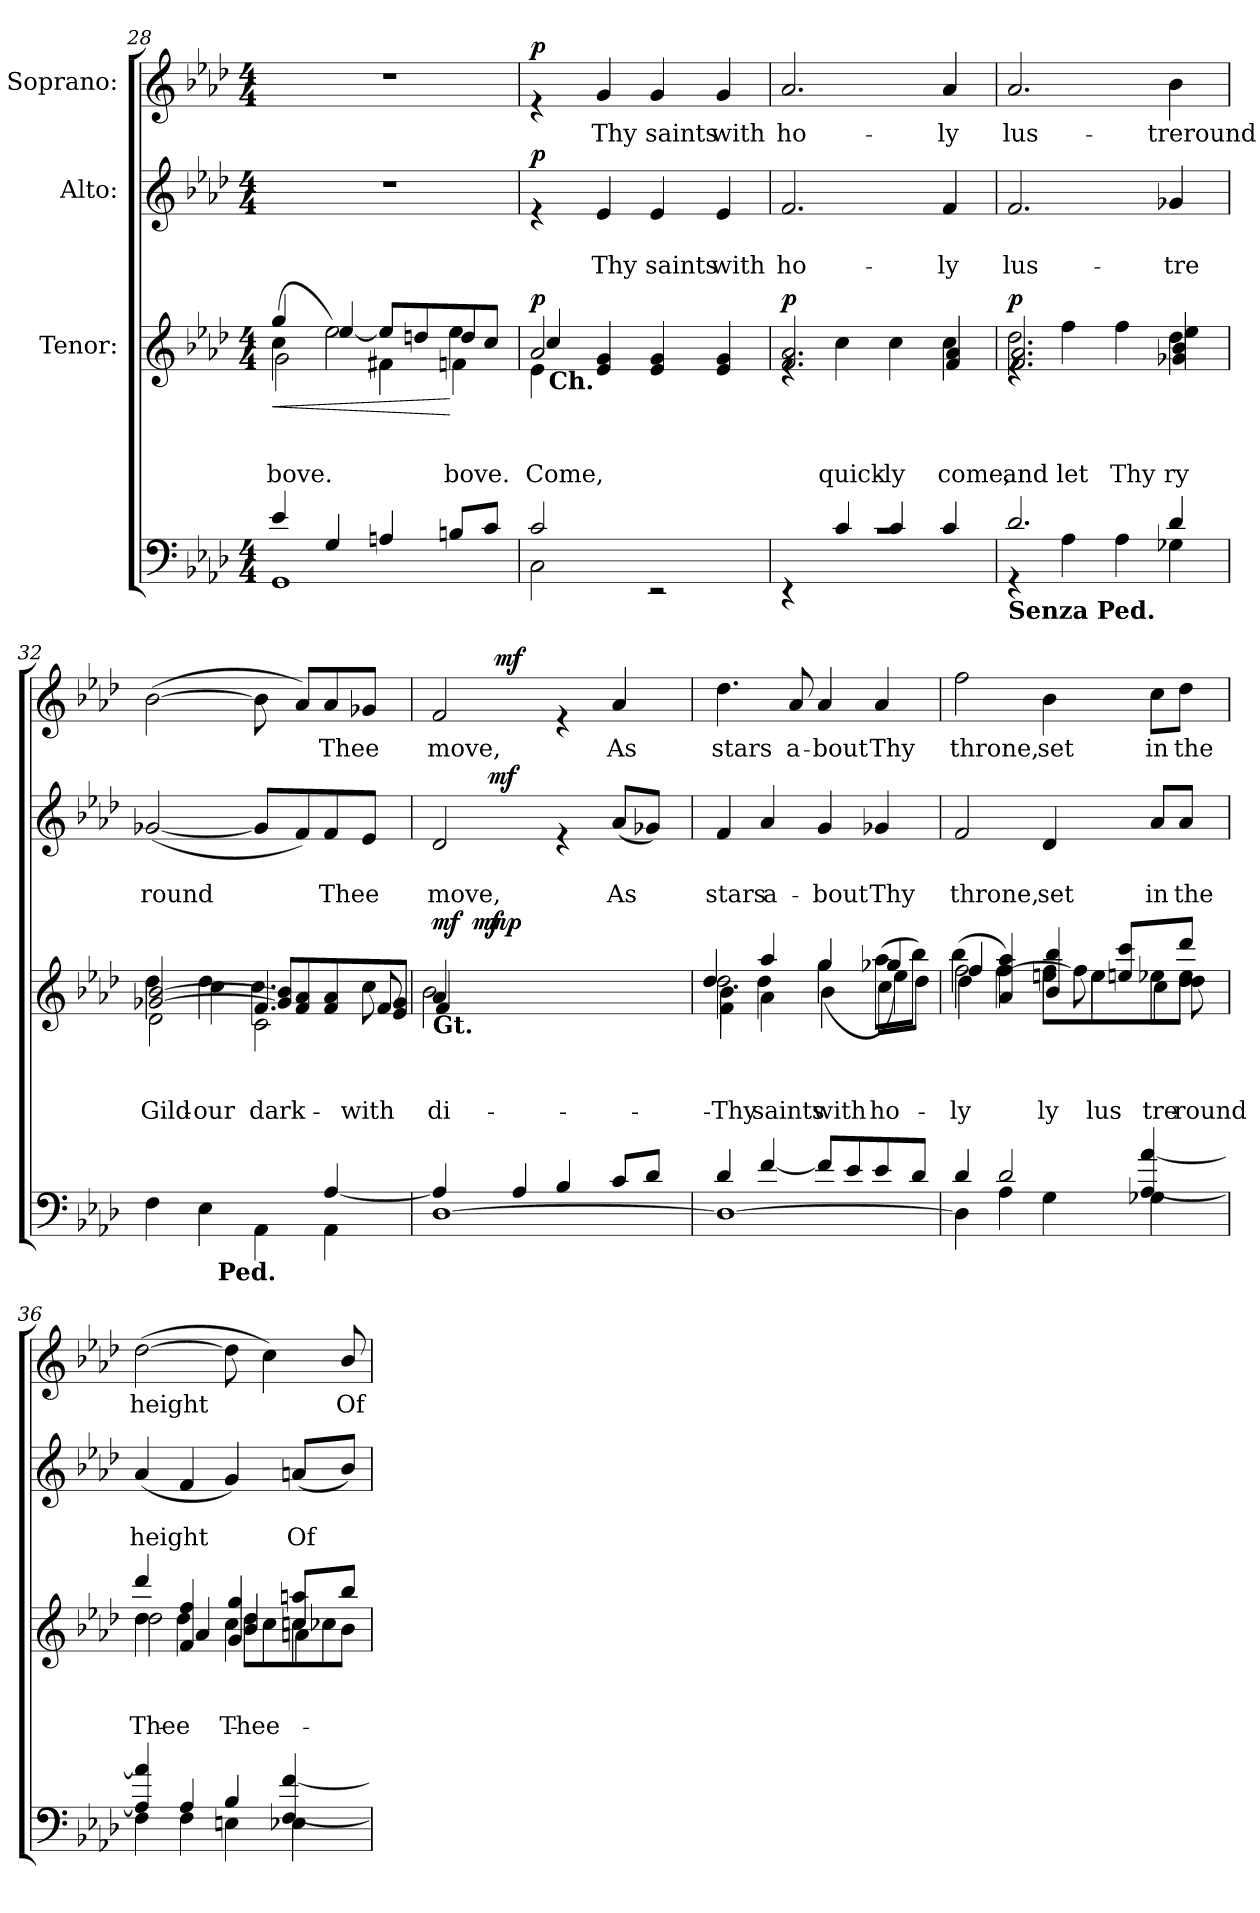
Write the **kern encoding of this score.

**kern	**kern	**text	**text	**text	**dynam	**kern	**text	**text	**dynam	**kern	**text	**dynam
*part4	*part3	*part3	*part3	*part3	*part3	*part2	*part2	*part2	*part2	*part1	*part1	*part1
*staff4	*staff3	*staff3	*staff3	*staff3	*staff3	*staff2	*staff2	*staff2	*staff2	*staff1	*staff1	*staff1
*	*I"Tenor:	*	*	*	*	*I"Alto:	*	*	*	*I"Soprano:	*	*
*clefF4	*clefG2	*	*	*	*	*clefG2	*	*	*	*clefG2	*	*
*k[b-e-a-d-]	*k[b-e-a-d-]	*	*	*	*	*k[b-e-a-d-]	*	*	*	*k[b-e-a-d-]	*	*
*A-:	*A-:	*	*	*	*	*A-:	*	*	*	*A-:	*	*
*M4/4	*M4/4	*	*	*	*	*M4/4	*	*	*	*M4/4	*	*
=28	=28	=28	=28	=28	=28	=28	=28	=28	=28	=28	=28	=28
*^	*	*	*	*	*	*	*	*	*	*	*	*
!	!	!	!	!	!LO:LY:b	!LO:HP:b	!	!	!	!	!	!	!
*	*	*^	*	*	*	*	*	*	*	*	*	*	*
*	*	*	*^	*	*	*	*	*	*	*	*	*	*	*
1GG	4e-/	(>4cc\	4gg/	2g\	.	.	bove.	<	1r	.	.	.	1r	.	.
.	4G/	2ee-\)	[<4ee-/	.	.	.	.	.	.	.	.	.	.	.	.
.	4An/	.	8ee-/L]	4f#X\	.	.	.	.	.	.	.	.	.	.	.
.	.	.	8ddn/	.	.	.	.	.	.	.	.	.	.	.	.
!	!	!	!	!	!	!	!LO:LY:b	!	!	!	!	!	!	!	!
.	8Bn/L	4ee-\	8dd/	4fn\	.	.	bove.	[	.	.	.	.	.	.	.
.	8c/J	.	8cc/J	.	.	.	.	.	.	.	.	.	.	.	.
*	*	*	*v	*v	*	*	*	*	*	*	*	*	*	*	*
!!LO:LB:g=z
=29	=29	=29	=29	=29	=29	=29	=29	=29	=29	=29	=29	=29	=29	=29
!	!	!	!	!	!	!LO:LY:b	!LO:DY:b	!	!	!	!LO:DY:a	!	!	!LO:DY:a
*	*	*^	*^	*	*	*	*	*	*	*	*	*	*	*
2C\	2c/	2a-/	4cc/	4e-\	24ryy	.	.	Come,	p	4re	.	.	p	4re	.	p
!	!	!	!	!	!LO:TX:b:B:t=Ch.	!	!	!	!	!	!	!	!	!	!	!
.	.	.	.	.	3%2ryy	.	.	.	.	.	.	.	.	.	.	.
!	!	!	!	!	!	!	!	!	!	!	!	!LO:LY:b	!	!	!LO:LY:b	!
.	.	.	4e-/ 4g/	2.ryy	.	.	.	.	.	4e-/	.	Thy	.	4g/	Thy	.
!	!	!	!	!	!	!	!	!	!	!	!	!LO:LY:b	!	!	!LO:LY:b	!
2ryy	2rEE	2ryy	4e-/ 4g/	.	.	.	.	.	.	4e-/	.	saints	.	4g/	saints	.
.	.	.	.	.	6..ryy	.	.	.	.	.	.	.	.	.	.	.
!	!	!	!	!	!	!	!	!	!	!	!	!LO:LY:b	!	!	!LO:LY:b	!
.	.	.	4e-/ 4g/	.	.	.	.	.	.	4e-/	.	with	.	4g/	with	.
=30	=30	=30	=30	=30	=30	=30	=30	=30	=30	=30	=30	=30	=30	=30	=30	=30
!	!	!	!	!	!	!	!	!	!LO:DY:a	!	!	!LO:LY:b	!	!	!LO:LY:b	!
*	*	*	*v	*v	*v	*	*	*	*	*	*	*	*	*	*	*
1rc	4rEE	4re	2.f/ 2.a-/	.	.	.	p	2.f/	.	ho-	.	2.a-/	ho-	.
!	!	!	!	!	!	!LO:LY:b	!	!	!	!	!	!	!	!
.	4c/	4cc\	.	.	.	quick-	.	.	.	.	.	.	.	.
!	!	!	!	!	!	!LO:LY:b	!	!	!	!	!	!	!	!
.	4c/	4cc\	.	.	.	-ly	.	.	.	.	.	.	.	.
!	!	!	!	!	!	!LO:LY:b	!	!	!	!LO:LY:b	!	!	!LO:LY:b	!
.	4c/	4cc\	4f/ 4a-/	.	.	come,	.	4f/	.	-ly	.	4a-/	-ly	.
=31	=31	=31	=31	=31	=31	=31	=31	=31	=31	=31	=31	=31	=31	=31
!LO:TX:b:B:t=Senza Ped.	!	!	!	!	!	!	!	!	!	!	!	!	!	!
!	!	!	!	!	!	!LO:LY:b	!LO:DY:a	!	!	!LO:LY:b	!	!	!LO:LY:b	!
*	*	*	*^	*	*	*	*	*	*	*	*	*	*	*
4rGG	2.d-/	2.dd-\	4re	2.f/ 2.a-/	.	.	and	p	2.f/	.	lus-	.	2.a-/	lus-	.
!	!	!	!	!	!	!	!LO:LY:b	!	!	!	!	!	!	!	!
4A-\	.	.	4ff\	.	.	.	-let	.	.	.	.	.	.	.	.
!	!	!	!	!	!	!	!LO:LY:b	!	!	!	!	!	!	!	!
4A-\	.	.	4ff\	.	.	.	Thy	.	.	.	.	.	.	.	.
!	!	!	!	!	!	!	!LO:LY:b	!	!	!	!	!	!	!	!
!	!	!	!	!	!	!	!LO:LY:b	!	!	!	!LO:LY:b	!	!	!LO:LY:b	!
4G-X\	4d-/	4dd-\	4ee-\	4g-X/ 4b-/	.	.	ry	.	4g-X/	.	-tre	.	4b-\	-treround	.
=32	=32	=32	=32	=32	=32	=32	=32	=32	=32	=32	=32	=32	=32	=32	=32
!	!	!	!	!	!	!	!LO:LY:b	!	!	!	!	!	!	!	!
!	!	!	!	!	!	!	!LO:LY:b	!	!	!	!LO:LY:b	!	!	!	!
*	*^	*	*	*^	*	*	*	*	*	*	*	*	*	*	*
4F\	2.ryy	4ryy	4dd-\	4dd-\	[<2g-X/ [<2b-/	2d-\	.	.	Gild-	.	(<[<2g-X/	.	round	.	(>[>2b-\	.	.
!	!	!	!	!	!	!	!	!	!LO:LY:b	!	!	!	!	!	!	!	!
!	!	!	!	!	!	!	!	!	!LO:LY:b	!	!	!	!	!	!	!	!
4E-\	.	16ryy	4dd-\	4cc\	.	.	.	.	-our	.	.	.	.	.	.	.	.
!	!	!LO:TX:b:B:t=Ped.	!	!	!	!	!	!	!	!	!	!	!	!	!	!	!
.	.	2ryy	.	.	.	.	.	.	.	.	.	.	.	.	.	.	.
!	!	!	!	!	!	!	!	!	!LO:LY:b	!	!	!	!	!	!	!	!
!	!	!	!	!	!	!	!	!	!LO:LY:b	!	!	!	!	!	!	!	!
4AA-\	.	.	4.f/	4.cc\	8g-/] 8b-/]L	2c\	.	.	dark-	.	8g-/L]	.	.	.	8b-\]	.	.
.	.	.	.	.	8f/ 8a-/	.	.	.	.	.	8f/)	.	.	.	8a-/L)	.	.
!	!	!	!	!	!	!	!	!	!	!	!	!	!LO:LY:b	!	!	!LO:LY:b	!
4AA-\	[<4A-/	.	.	.	8f/ 8a-/	.	.	.	.	.	8f/	.	Thee	.	8a-/	Thee	.
.	.	8.ryy	.	.	.	.	.	.	.	.	.	.	.	.	.	.	.
!	!	!	!	!	!	!	!	!	!LO:LY:b	!	!	!	!	!	!	!	!
!	!	!	!	!	!	!	!	!	!LO:LY:b	!	!	!	!	!	!	!	!
.	.	.	8cc\	8f/	8e-/ 8g-/J	.	.	.	-with	.	8e-/J	.	.	.	8g-X/J	.	.
=33	=33	=33	=33	=33	=33	=33	=33	=33	=33	=33	=33	=33	=33	=33	=33	=33	=33
!	!	!	!LO:TX:b:B:t=Gt.	!	!	!	!	!	!	!	!	!	!	!	!	!	!
!	!	!	!	!	!	!	!	!	!LO:LY:b	!	!	!	!	!	!	!	!
!	!	!	!	!	!	!	!	!	!LO:LY:b	!LO:DY:a	!	!	!LO:LY:b	!	!	!LO:LY:b	!
*	*v	*v	*	*	*	*	*	*	*	*	*^	*	*	*	*^	*	*
[>1D-	4A-/]	8ryy	4a-/	2b-\	4f/	.	.	di-	mf	2d-/	8.ryy	.	move,	.	2f/	6ryy	move,	.
.	.	32ryy	.	.	.	.	.	.	.	.	.	.	.	.	.	.	.	.
!	!	!	!	!	!	!	!	!	!LO:DY:a	!	!	!	!	!	!	!	!	!
.	.	32ryy	.	.	.	.	.	.	mf	.	.	.	.	.	.	.	.	.
.	.	.	.	.	.	.	.	.	.	.	.	.	.	.	.	48.ryy	.	.
!	!	!	!	!	!	!	!	!	!LO:DY:b	!	!	!	!	!LO:DY:a	!	!	!	!
.	.	2ryy	.	.	.	.	.	.	mp	.	2ryy	.	.	mf	.	.	.	.
!	!	!	!	!	!	!	!	!	!	!	!	!	!	!	!	!	!	!LO:DY:a
.	.	.	.	.	.	.	.	.	.	.	.	.	.	.	.	3%2ryy	.	mf
.	4A-/	.	2ryy	.	2ryy	.	.	.	.	.	.	.	.	.	.	.	.	.
.	4B-/	.	.	2ryy	.	.	.	.	.	4re	.	.	.	.	4re	.	.	.
.	.	4ryy	.	.	.	.	.	.	.	.	4ryy	.	.	.	.	.	.	.
!	!	!	!	!	!	!	!	!	!	!	!	!	!LO:LY:b	!	!	!	!LO:LY:b	!
.	8c/L	.	4ryy	.	4ryy	.	.	.	.	(<8a-/L	.	.	As	.	4a-/	.	As	.
.	.	.	.	.	.	.	.	.	.	.	.	.	.	.	.	12ryy	.	.
.	8d-/J	.	.	.	.	.	.	.	.	8g-X/J)	.	.	.	.	.	.	.	.
.	.	16ryy	.	.	.	.	.	.	.	.	16ryy	.	.	.	.	.	.	.
.	.	.	.	.	.	.	.	.	.	.	.	.	.	.	.	24ryy	.	.
.	.	.	.	.	.	.	.	.	.	.	.	.	.	.	.	96ryy	.	.
!!LO:LB:g=z
=34	=34	=34	=34	=34	=34	=34	=34	=34	=34	=34	=34	=34	=34	=34	=34	=34	=34	=34
!	!	!	!	!	!	!	!	!LO:LY:b	!	!	!	!	!	!	!	!	!	!
!	!	!	!	!	!	!	!	!LO:LY:b	!	!	!	!	!LO:LY:b	!	!	!	!LO:LY:b	!
*	*	*	*	*	*	*	*	*	*	*v	*v	*	*	*	*	*	*	*
*	*	*	*	*	*	*	*	*	*	*	*	*	*	*v	*v	*	*
1D-_	4d-/	2.dd-\	4b-\	4dd-/	4f\	.	.	Thy	.	4f/	.	stars	.	4.dd-\	stars	.
!	!	!	!	!	!	!	!	!LO:LY:b	!	!	!	!LO:LY:b	!	!	!	!
.	[<4f/	.	4aa-/	4a-\	4dd-\	.	.	saints	.	4a-/	.	a-	.	.	.	.
!	!	!	!	!	!	!	!	!	!	!	!	!	!	!	!LO:LY:b	!
.	.	.	.	.	.	.	.	.	.	.	.	.	.	8a-/	a-	.
!	!	!	!	!	!	!	!	!LO:LY:b	!	!	!	!LO:LY:b	!	!	!LO:LY:b	!
.	8f/L]	.	(<4gg/	4gg\	4b-\	.	.	with	.	4g/	.	-bout	.	4a-/	-bout	.
.	8e-/	.	.	.	.	.	.	.	.	.	.	.	.	.	.	.
!	!	!	!	!	!	!	!	!LO:LY:b	!	!	!	!	!	!	!	!
!	!	!	!	!	!	!	!	!LO:LY:b	!	!	!	!LO:LY:b	!	!	!LO:LY:b	!
.	8e-/	(>8aa-\L	4gg-X/)	8cc\L	4ee-\	.	.	ho-	.	4g-X/	.	Thy	.	4a-/	Thy	.
.	8d-/J	8bb-\J)	.	8dd-\J	.	.	.	.	.	.	.	.	.	.	.	.
=35	=35	=35	=35	=35	=35	=35	=35	=35	=35	=35	=35	=35	=35	=35	=35	=35
!	!	!	!	!	!	!	!	!LO:LY:b	!	!	!	!	!	!	!	!
!	!	!	!	!	!	!	!	!LO:LY:b	!	!	!	!LO:LY:b	!	!	!LO:LY:b	!
4D-\]	4d-/	2ff\	(>4bb-\	4ff/	4dd-\	.	.	ly	.	2f/	.	throne,	.	2ff\	throne,	.
4A-\	2d-/	.	4a-/ 4aa-/	[>4ff\	4ff\)	.	.	.	.	.	.	.	.	.	.	.
!	!	!	!	!	!	!	!	!LO:LY:b	!	!	!	!	!	!	!	!
!	!	!	!	!	!	!	!	!LO:LY:b	!	!	!	!LO:LY:b	!	!	!LO:LY:b	!
4G\	.	4een\	4b-/ 4bb-/	8ff\]	8ff\L	.	.	ly	.	4d-/	.	set	.	4b-\	set	.
!	!	!	!	!	!	!	!	!LO:LY:b	!	!	!	!	!	!	!	!
.	.	.	.	4ee\	8ee\	.	.	lus-	.	.	.	.	.	.	.	.
!	!	!	!	!	!	!	!	!LO:LY:b	!	!	!	!LO:LY:b	!	!	!LO:LY:b	!
4G-X\	[<4A-/ [<4a-/	8ee-X\L	8ee/ 8ccc/L	.	8cc\	.	.	-tre	.	8a-/L	.	in	.	8cc\L	in	.
!	!	!	!	!	!	!	!	!LO:LY:b	!	!	!	!	!	!	!	!
!	!	!	!	!	!	!	!	!LO:LY:b	!	!	!	!LO:LY:b	!	!	!LO:LY:b	!
.	.	8ee\J	8ddd-/J	8dd-\	8dd-\J	.	.	-round	.	8a-/J	.	the	.	8dd-\J	the	.
=36	=36	=36	=36	=36	=36	=36	=36	=36	=36	=36	=36	=36	=36	=36	=36	=36
!	!	!	!	!	!	!	!	!LO:LY:b	!	!	!	!	!	!	!	!
!	!	!	!	!	!	!	!	!LO:LY:b	!	!	!	!LO:LY:b	!	!	!LO:LY:b	!
4F\	4A-/] 4a-/]	4dd-\	2dd-\	4ddd-/	4dd-\	.	.	Thee	.	(<4a-/	.	height	.	(>[>2dd-\	height	.
4F\	4A-/	4f/ 4ff/	.	4dd-\	4a-/	.	.	.	.	4f/	.	.	.	.	.	.
!	!	!	!	!	!	!	!	!LO:LY:b	!	!	!	!	!	!	!	!
!	!	!	!	!	!	!	!	!LO:LY:b	!	!	!	!	!	!	!	!
4En\	4B-/	4cc\	4g/ 4gg/	4b-/	8dd-\L	.	.	Thee	.	4g/)	.	.	.	8dd-\]	.	.
.	.	.	.	.	8cc\	.	.	.	.	.	.	.	.	4cc\)	.	.
!	!	!	!	!	!	!	!	!	!	!	!	!LO:LY:b	!	!	!	!
4E-X\	[<4F/ [<4f/	4cc\	4cc-X\	8cc/ 8aan/L	8an\	.	.	.	.	(<8an/L	.	Of	.	.	.	.
!	!	!	!	!	!	!	!	!	!	!	!	!	!	!	!LO:LY:b	!
.	.	.	.	8bb-/J	8b-\J	.	.	.	.	8b-/J)	.	.	.	8b-/	Of	.
*v	*v	*	*	*	*	*	*	*	*	*	*	*	*	*	*	*
*	*v	*v	*v	*v	*	*	*	*	*	*	*	*	*	*	*
=	=	=	=	=	=	=	=	=	=	=	=	=
*-	*-	*-	*-	*-	*-	*-	*-	*-	*-	*-	*-	*-
